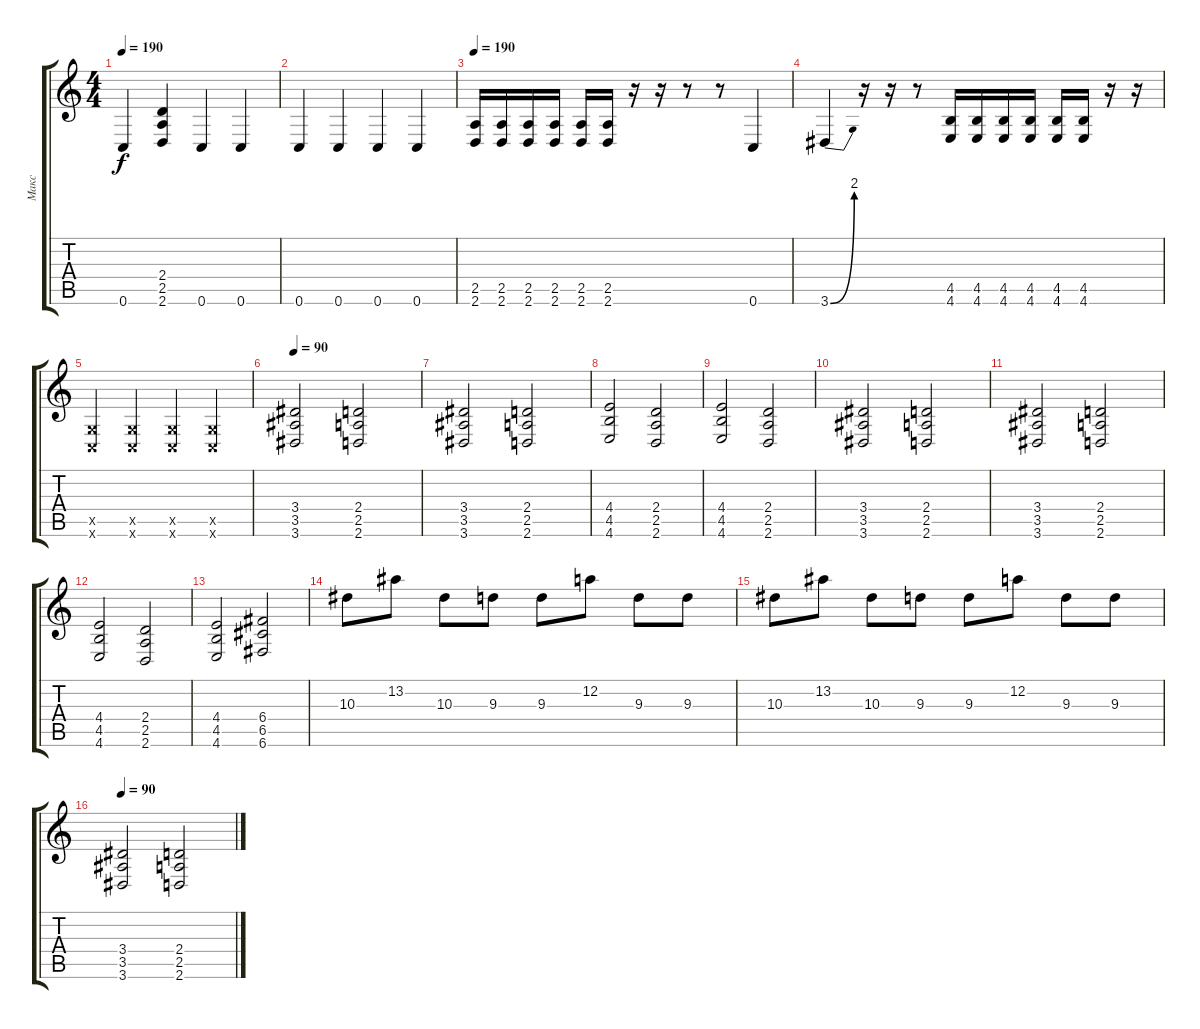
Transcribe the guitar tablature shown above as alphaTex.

\track ("Макс" "Макс") {instrument distortionguitar}
\staff {score tabs}
\tuning (D4 A3 F3 C3 G2 C2) {hide}
\ts (4 4)
\tempo 190
\clef g2
\ks c
0.6.4{dy f} (2.4 2.5 2.6).4 0.6.4 0.6.4 |
0.6.4 0.6.4 0.6.4 0.6.4 |
\tempo 190
(2.5 2.6).16 (2.5 2.6).16 (2.5 2.6).16 (2.5 2.6).16 (2.5 2.6).16 (2.5 2.6).16 r.16 r.16 r.8 r.8 0.6.4 |
3.6{be (bend 0 0 60 8)}.4 r.16 r.16 r.8 (4.5 4.6).16 (4.5 4.6).16 (4.5 4.6).16 (4.5 4.6).16 (4.5 4.6).16 (4.5 4.6).16 r.16 r.16 |
(0.5{x} 0.6{x}).4 (0.5{x} 0.6{x}).4 (0.5{x} 0.6{x}).4 (0.5{x} 0.6{x}).4 |
\tempo 90
(3.4 3.5 3.6).2 (2.4 2.5 2.6).2 |
(3.4 3.5 3.6).2 (2.4 2.5 2.6).2 |
(4.4 4.5 4.6).2 (2.4 2.5 2.6).2 |
(4.4 4.5 4.6).2 (2.4 2.5 2.6).2 |
(3.4 3.5 3.6).2 (2.4 2.5 2.6).2 |
(3.4 3.5 3.6).2 (2.4 2.5 2.6).2 |
(4.4 4.5 4.6).2 (2.4 2.5 2.6).2 |
(4.4 4.5 4.6).2 (6.4 6.5 6.6).2 |
10.3.8 13.2.8 10.3.8 9.3.8 9.3.8 12.2.8 9.3.8 9.3.8 |
10.3.8 13.2.8 10.3.8 9.3.8 9.3.8 12.2.8 9.3.8 9.3.8 |
\tempo 90
(3.4 3.5 3.6).2 (2.4 2.5 2.6).2
